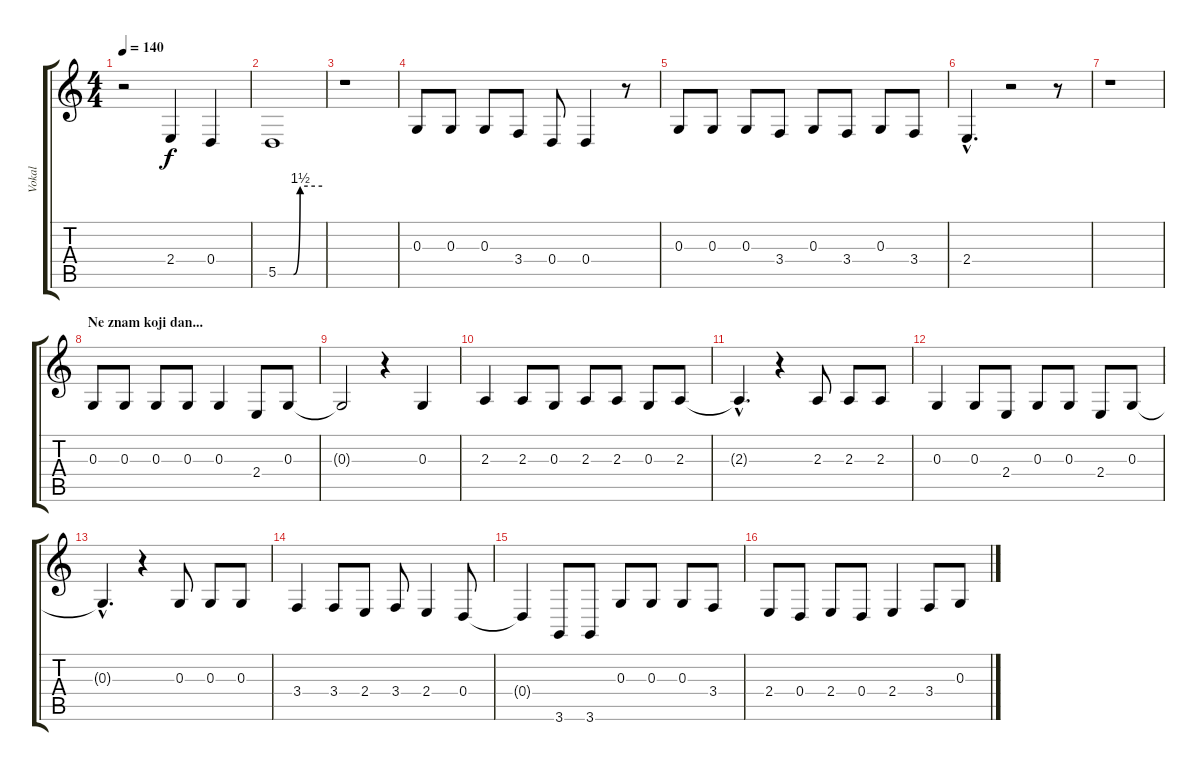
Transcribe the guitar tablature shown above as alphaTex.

\track ("Vokal" "Vokal") {instrument trumpet}
\staff {score tabs}
\tuning (E4 B3 G3 D3 A2 E2) {hide}
\ts (4 4)
\tempo 140
\clef g2
\ks c
r.2{dy f} 2.4.4 0.4.4 |
5.5{be (custom 0 0 21 0 30 6 60 6)}.1 |
r.1 |
0.3.8 0.3.8 0.3.8 3.4.8 0.4.8 0.4.4 r.8 |
0.3.8 0.3.8 0.3.8 3.4.8 0.3.8 3.4.8 0.3.8 3.4.8 |
2.4{hac}.4{d} r.2 r.8 |
r.1 |
\section ("" "Ne znam koji dan...")
0.3.8 0.3.8 0.3.8 0.3.8 0.3.4 2.4.8 0.3.8 |
0.3{t}.2 r.4 0.3.4 |
2.3.4 2.3.8 0.3.8 2.3.8 2.3.8 0.3.8 2.3.8 |
2.3{hac t}.4{d} r.4 2.3.8 2.3.8 2.3.8 |
0.3.4 0.3.8 2.4.8 0.3.8 0.3.8 2.4.8 0.3.8 |
0.3{hac t}.4{d} r.4 0.3.8 0.3.8 0.3.8 |
3.4.4 3.4.8 2.4.8 3.4.8 2.4.4 0.4.8 |
0.4{t}.4 3.6.8 3.6.8 0.3.8 0.3.8 0.3.8 3.4.8 |
2.4.8 0.4.8 2.4.8 0.4.8 2.4.4 3.4.8 0.3.8
